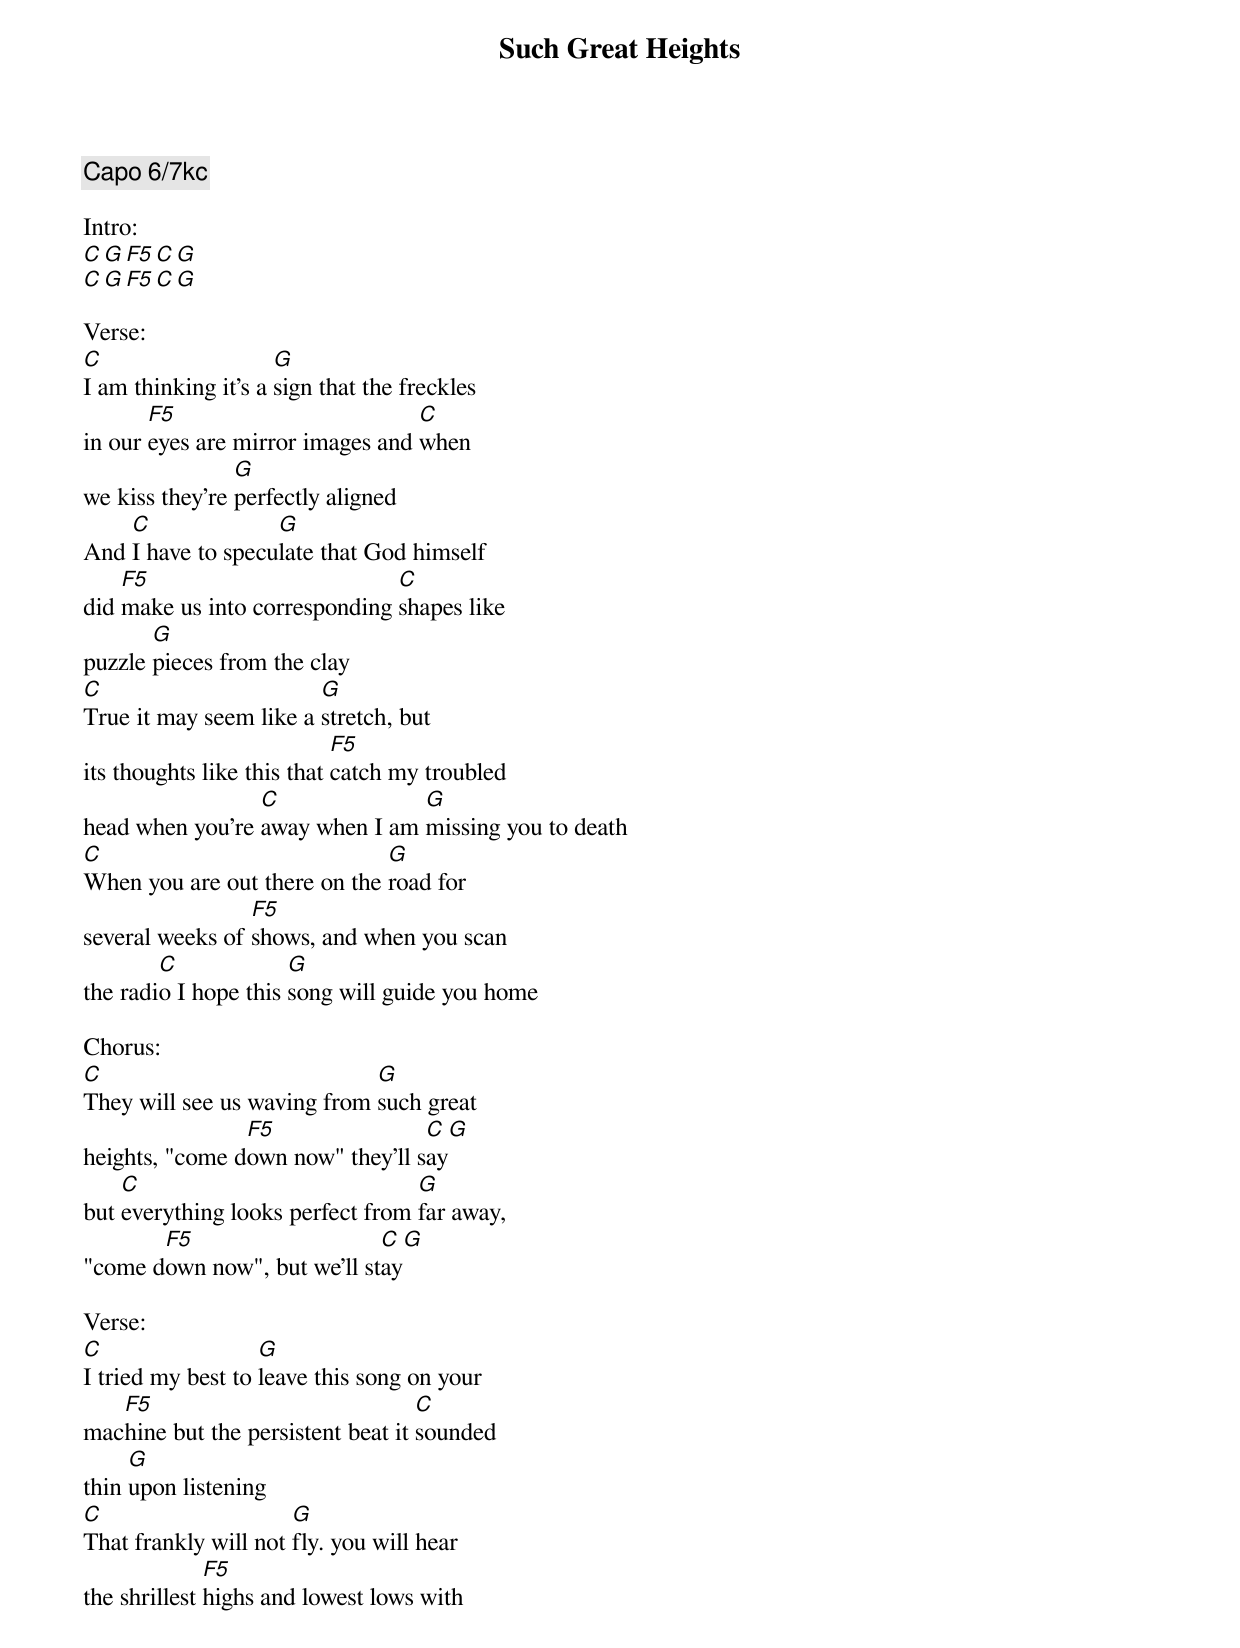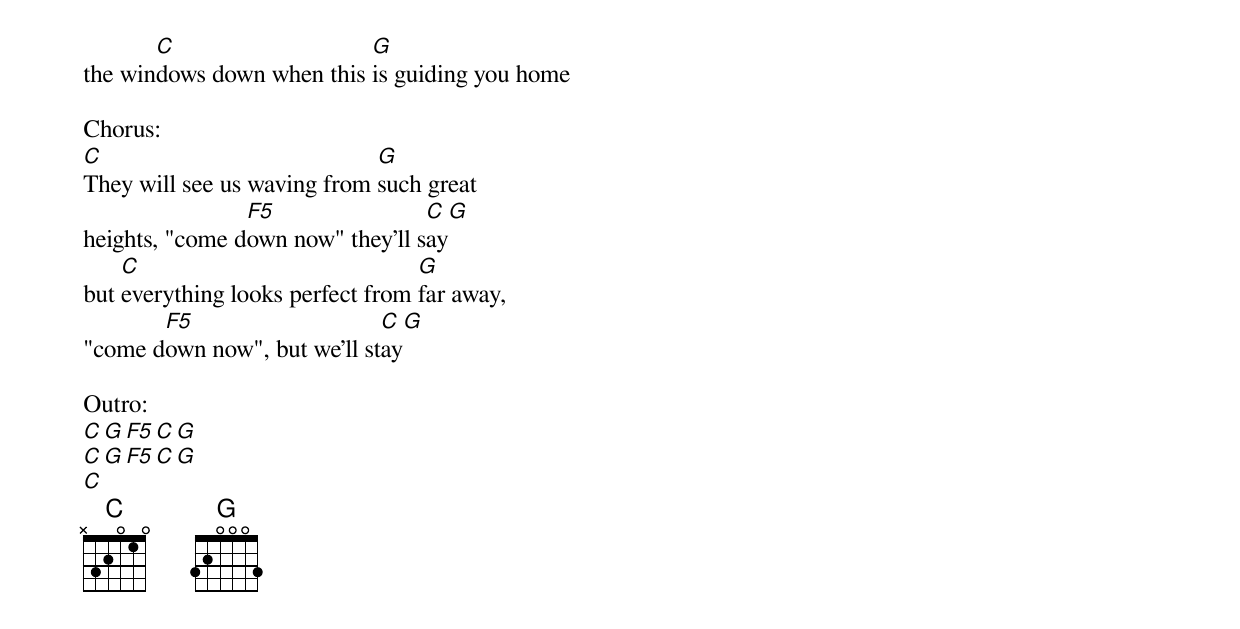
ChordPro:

{title:Such Great Heights}
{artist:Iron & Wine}
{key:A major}
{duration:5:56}
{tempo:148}
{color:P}

{comment: Capo 6/7kc}

Intro:
[C][G][F5][C][G]
[C][G][F5][C][G]

Verse:
[C]I am thinking it's a [G]sign that the freckles
in our [F5]eyes are mirror images and [C]when
we kiss they're [G]perfectly aligned
And [C]I have to specu[G]late that God himself
did [F5]make us into corresponding [C]shapes like
puzzle [G]pieces from the clay
[C]True it may seem like a [G]stretch, but
its thoughts like this that [F5]catch my troubled
head when you're [C]away when I am [G]missing you to death
[C]When you are out there on the [G]road for
several weeks of [F5]shows, and when you scan
the radi[C]o I hope this [G]song will guide you home

Chorus:
[C]They will see us waving from [G]such great
heights, "come d[F5]own now" they'll s[C]ay[G]
but [C]everything looks perfect from [G]far away,
"come d[F5]own now", but we'll st[C]ay[G]

Verse:
[C]I tried my best to [G]leave this song on your
mac[F5]hine but the persistent beat it [C]sounded
thin [G]upon listening
[C]That frankly will not [G]fly. you will hear
the shrillest [F5]highs and lowest lows with
the win[C]dows down when this [G]is guiding you home

Chorus:
[C]They will see us waving from [G]such great
heights, "come d[F5]own now" they'll s[C]ay[G]
but [C]everything looks perfect from [G]far away,
"come d[F5]own now", but we'll st[C]ay[G]

Outro:
[C][G][F5][C][G]
[C][G][F5][C][G]
[C]
